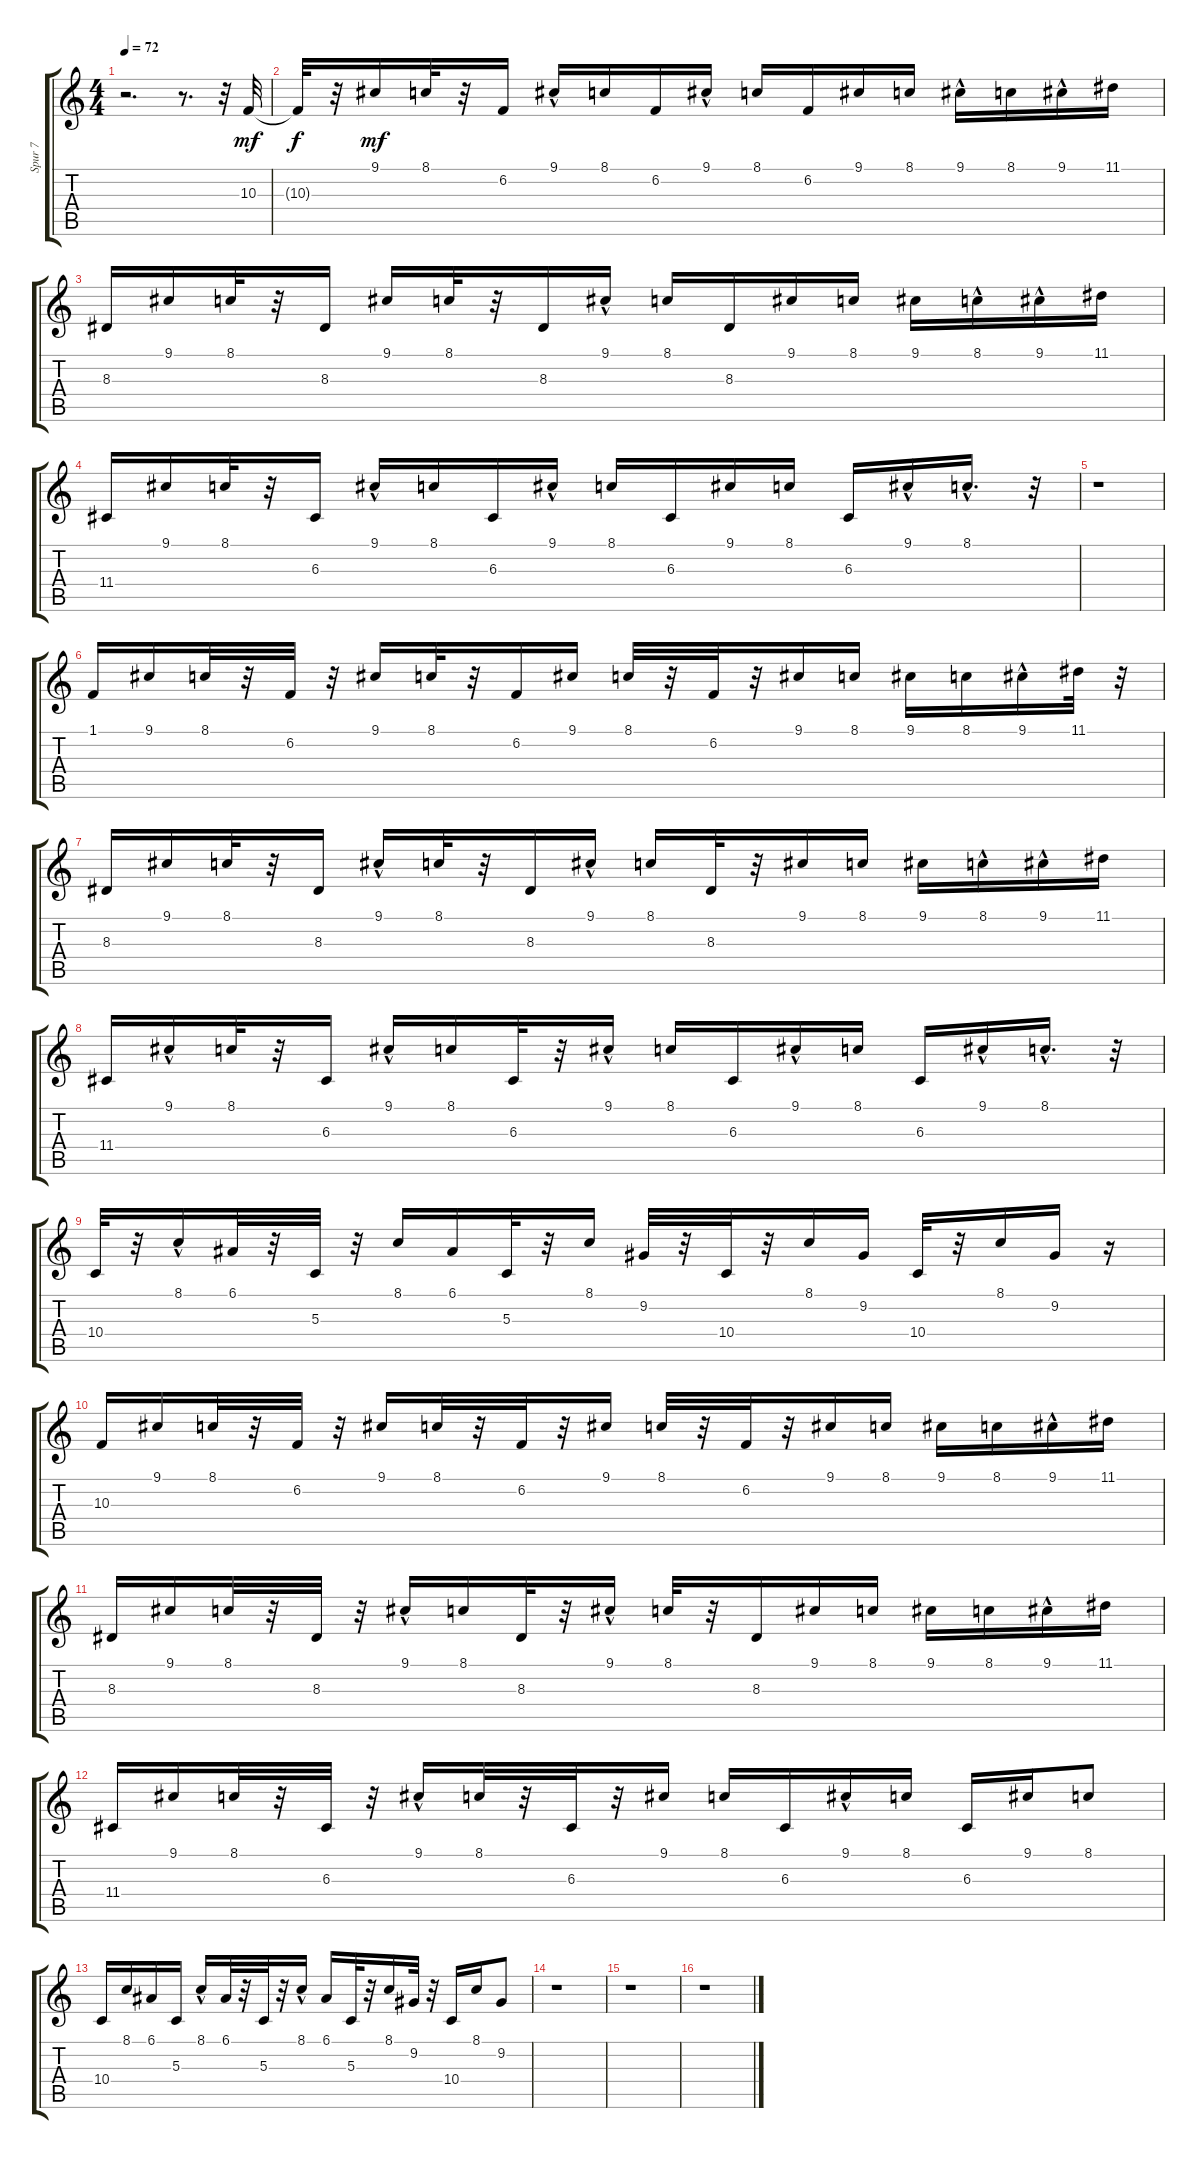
\track ("Spur 7" "Spur 7") {instrument stringensemble1}
\staff {score tabs}
\tuning (E4 B3 G3 D3 A2 E2) {hide}
\ts (4 4)
\tempo 72
\clef g2
\ks c
r.2{d dy mf} r.8{d} r.32 10.3.32 |
10.3{t}.32{dy f} r.32 9.1.16{dy mf} 8.1.32 r.32 6.2.16 9.1{hac}.16 8.1.16 6.2.16 9.1{hac}.16 8.1.16 6.2.16 9.1.16 8.1.16 9.1{hac}.16 8.1.16 9.1{hac}.16 11.1.16 |
8.3.16 9.1.16 8.1.32 r.32 8.3.16 9.1.16 8.1.32 r.32 8.3.16 9.1{hac}.16 8.1.16 8.3.16 9.1.16 8.1.16 9.1.16 8.1{hac}.16 9.1{hac}.16 11.1.16 |
11.4.16 9.1.16 8.1.32 r.32 6.3.16 9.1{hac}.16 8.1.16 6.3.16 9.1{hac}.16 8.1.16 6.3.16 9.1.16 8.1.16 6.3.16 9.1{hac}.16 8.1{hac}.16{d} r.32 |
r.1 |
1.1.16 9.1.16 8.1.32 r.32 6.2.32 r.32 9.1.16 8.1.32 r.32 6.2.16 9.1.16 8.1.32 r.32 6.2.32 r.32 9.1.16 8.1.16 9.1.16 8.1.16 9.1{hac}.16 11.1.32 r.32 |
8.3.16 9.1.16 8.1.32 r.32 8.3.16 9.1{hac}.16 8.1.32 r.32 8.3.16 9.1{hac}.16 8.1.16 8.3.32 r.32 9.1.16 8.1.16 9.1.16 8.1{hac}.16 9.1{hac}.16 11.1.16 |
11.4.16 9.1{hac}.16 8.1.32 r.32 6.3.16 9.1{hac}.16 8.1.16 6.3.32 r.32 9.1{hac}.16 8.1.16 6.3.16 9.1{hac}.16 8.1.16 6.3.16 9.1{hac}.16 8.1{hac}.16{d} r.32 |
10.4.32 r.32 8.1{hac}.16 6.1.32 r.32 5.3.32 r.32 8.1.16 6.1.16 5.3.32 r.32 8.1.16 9.2.32 r.32 10.4.32 r.32 8.1.16 9.2.16 10.4.32 r.32 8.1.16 9.2.16 r.16 |
10.3.16 9.1.16 8.1.32 r.32 6.2.32 r.32 9.1.16 8.1.32 r.32 6.2.32 r.32 9.1.16 8.1.32 r.32 6.2.32 r.32 9.1.16 8.1.16 9.1.16 8.1.16 9.1{hac}.16 11.1.16 |
8.3.16 9.1.16 8.1.32 r.32 8.3.32 r.32 9.1{hac}.16 8.1.16 8.3.32 r.32 9.1{hac}.16 8.1.32 r.32 8.3.16 9.1.16 8.1.16 9.1.16 8.1.16 9.1{hac}.16 11.1.16 |
11.4.16 9.1.16 8.1.32 r.32 6.3.32 r.32 9.1{hac}.16 8.1.32 r.32 6.3.32 r.32 9.1.16 8.1.16 6.3.16 9.1{hac}.16 8.1.16 6.3.16 9.1.16 8.1.8 |
10.4.16 8.1.16 6.1.16 5.3.16 8.1{hac}.16 6.1.32 r.32 5.3.32 r.32 8.1{hac}.16 6.1.16 5.3.32 r.32 8.1.16 9.2.32 r.32 10.4.16 8.1.16 9.2.8 |
r.1 |
r.1 |
r.1
